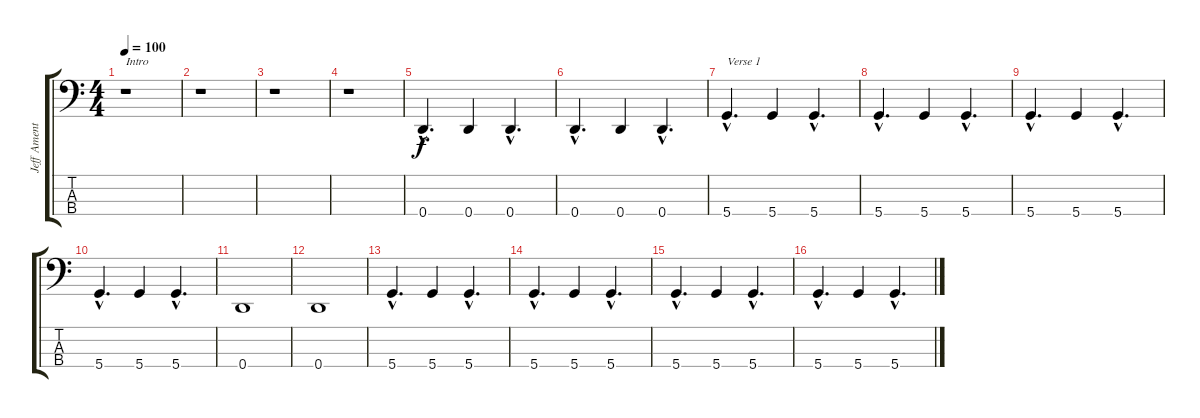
\track ("Jeff Ament" "Jeff Ament") {instrument electricbassfinger}
\staff {score tabs}
\tuning (G2 D2 A1 D1) {hide}
\ts (4 4)
\tempo 100
\clef f4
\ks c
r.1{txt "Intro" dy f instrument electricbassfinger} |
r.1 |
r.1 |
r.1 |
0.4{hac}.4{d} 0.4.4 0.4{hac}.4{d} |
0.4{hac}.4{d} 0.4.4 0.4{hac}.4{d} |
5.4{hac}.4{d txt "Verse 1"} 5.4.4 5.4{hac}.4{d} |
5.4{hac}.4{d} 5.4.4 5.4{hac}.4{d} |
5.4{hac}.4{d} 5.4.4 5.4{hac}.4{d} |
5.4{hac}.4{d} 5.4.4 5.4{hac}.4{d} |
0.4.1 |
0.4.1 |
5.4{hac}.4{d} 5.4.4 5.4{hac}.4{d} |
5.4{hac}.4{d} 5.4.4 5.4{hac}.4{d} |
5.4{hac}.4{d} 5.4.4 5.4{hac}.4{d} |
5.4{hac}.4{d} 5.4.4 5.4{hac}.4{d}
